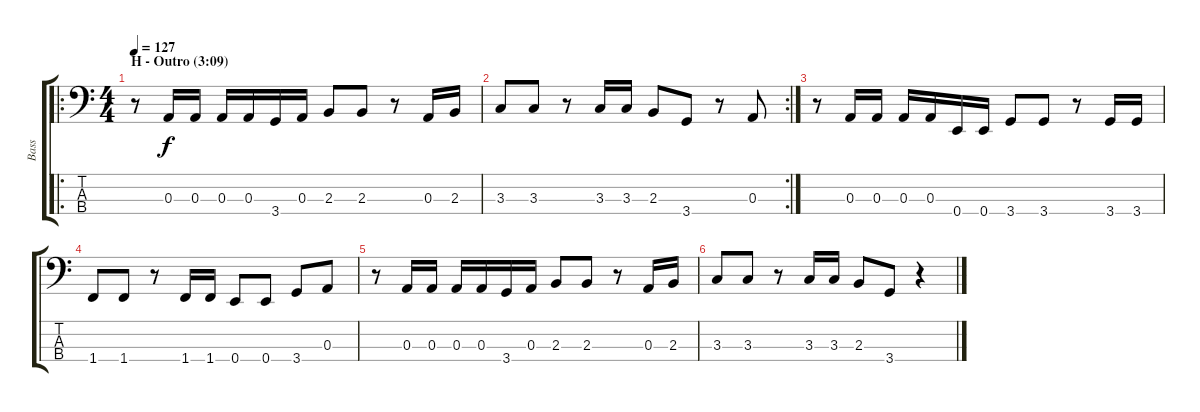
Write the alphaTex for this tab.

\track ("Bass" "Bass") {instrument electricbassfinger}
\staff {score tabs}
\tuning (G2 D2 A1 E1) {hide}
\ro
\ts (4 4)
\section ("" "H - Outro (3:09)")
\tempo 127
\clef f4
\ks c
r.8{dy f} 0.3.16 0.3.16 0.3.16 0.3.16 3.4.16 0.3.16 2.3.8 2.3.8 r.8 0.3.16 2.3.16 |
\rc 2
3.3.8 3.3.8 r.8 3.3.16 3.3.16 2.3.8 3.4.8 r.8 0.3.8 |
r.8 0.3.16 0.3.16 0.3.16 0.3.16 0.4.16 0.4.16 3.4.8 3.4.8 r.8 3.4.16 3.4.16 |
1.4.8 1.4.8 r.8 1.4.16 1.4.16 0.4.8 0.4.8 3.4.8 0.3.8 |
r.8 0.3.16 0.3.16 0.3.16 0.3.16 3.4.16 0.3.16 2.3.8 2.3.8 r.8 0.3.16 2.3.16 |
3.3.8 3.3.8 r.8 3.3.16 3.3.16 2.3.8 3.4.8 r.4
